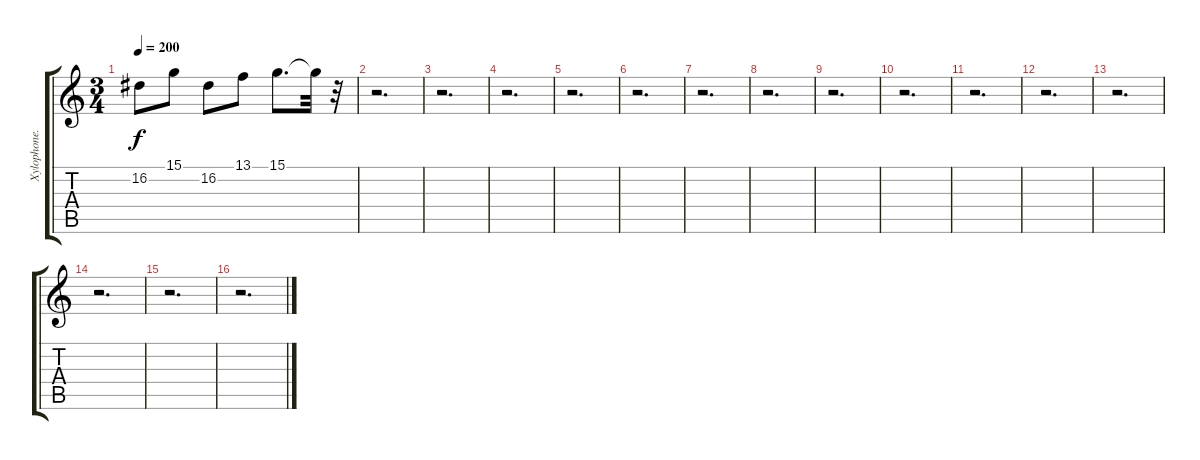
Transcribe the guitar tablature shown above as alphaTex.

\track ("Xylophone." "Xylophone.") {instrument xylophone}
\staff {score tabs}
\tuning (E4 B3 G3 D3 A2 E2) {hide}
\ts (3 4)
\tempo 200
\clef g2
\ks c
16.2.8{dy f} 15.1.8 16.2.8 13.1.8 15.1.8{d} 15.1{t}.32 r.32 |
r.2{d} |
r.2{d} |
r.2{d} |
r.2{d} |
r.2{d} |
r.2{d} |
r.2{d} |
r.2{d} |
r.2{d} |
r.2{d} |
r.2{d} |
r.2{d} |
r.2{d} |
r.2{d} |
r.2{d}
